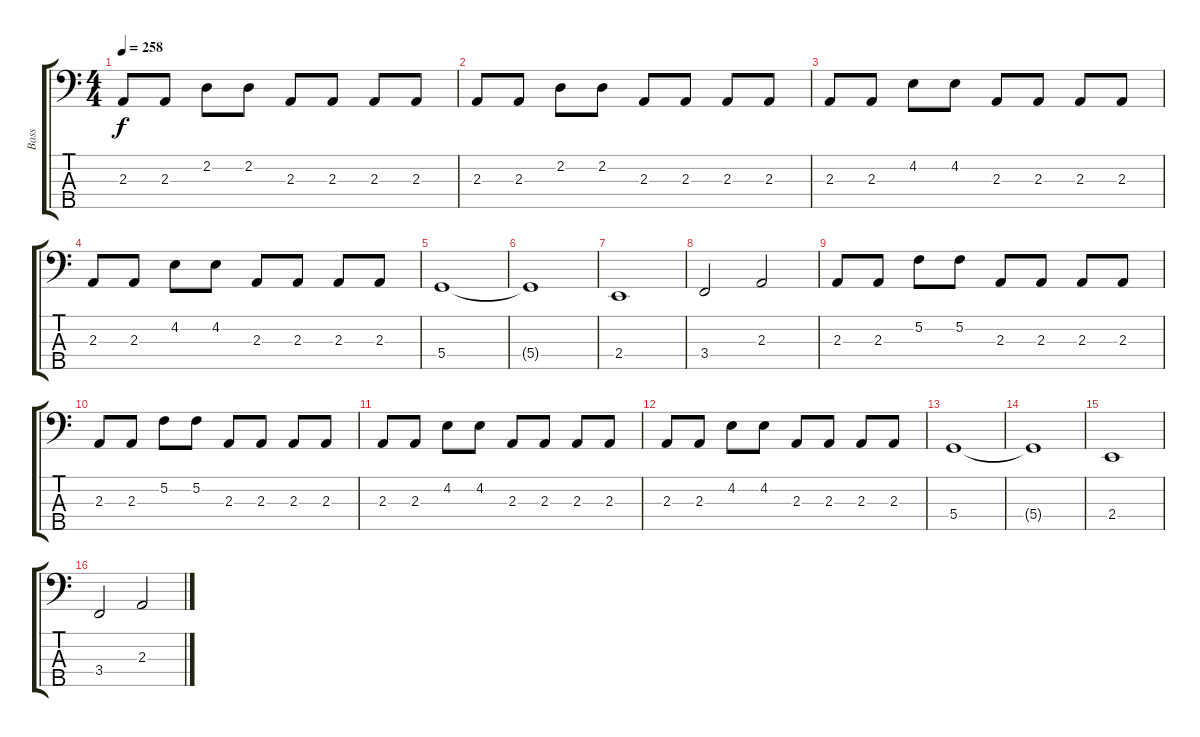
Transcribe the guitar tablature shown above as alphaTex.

\track ("Bass" "Bass") {instrument electricbassfinger}
\staff {score tabs}
\tuning (F2 C2 G1 D1 A0) {hide}
\ts (4 4)
\tempo 258
\clef f4
\ks c
2.3.8{dy f} 2.3.8 2.2.8 2.2.8 2.3.8 2.3.8 2.3.8 2.3.8 |
2.3.8 2.3.8 2.2.8 2.2.8 2.3.8 2.3.8 2.3.8 2.3.8 |
2.3.8 2.3.8 4.2.8 4.2.8 2.3.8 2.3.8 2.3.8 2.3.8 |
2.3.8 2.3.8 4.2.8 4.2.8 2.3.8 2.3.8 2.3.8 2.3.8 |
5.4.1 |
5.4{t}.1 |
2.4.1 |
3.4.2 2.3.2 |
2.3.8 2.3.8 5.2.8 5.2.8 2.3.8 2.3.8 2.3.8 2.3.8 |
2.3.8 2.3.8 5.2.8 5.2.8 2.3.8 2.3.8 2.3.8 2.3.8 |
2.3.8 2.3.8 4.2.8 4.2.8 2.3.8 2.3.8 2.3.8 2.3.8 |
2.3.8 2.3.8 4.2.8 4.2.8 2.3.8 2.3.8 2.3.8 2.3.8 |
5.4.1 |
5.4{t}.1 |
2.4.1 |
3.4.2 2.3.2
